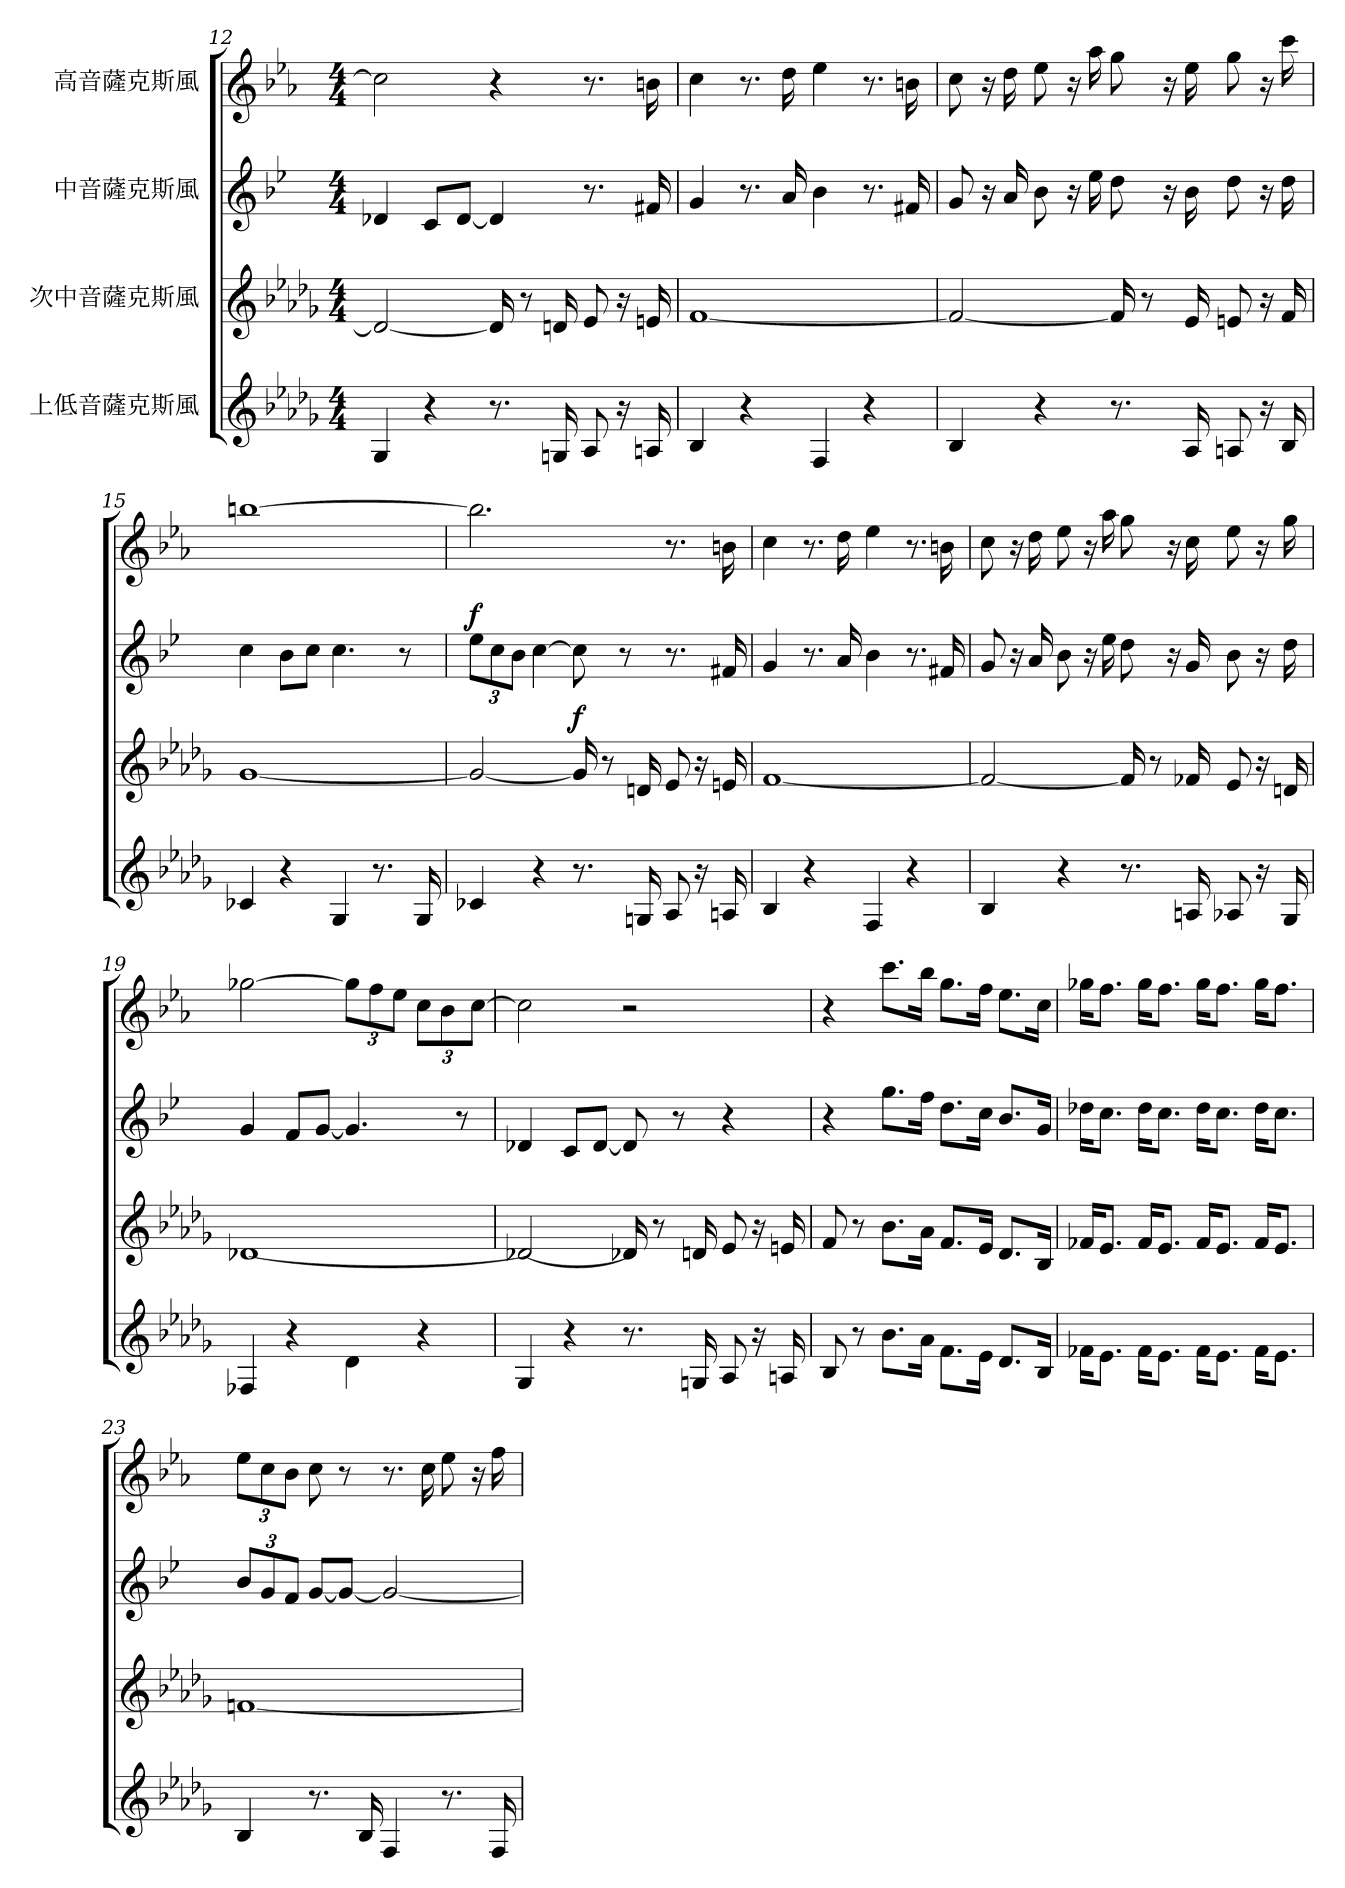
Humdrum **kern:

**kern	**kern	**dynam	**kern	**dynam	**kern
*part4	*part3	*part3	*part2	*part2	*part1
*staff4	*staff3	*staff3	*staff2	*staff2	*staff1
*I"上低音薩克斯風	*I"次中音薩克斯風	*	*I"中音薩克斯風	*	*I"高音薩克斯風
*clefG2	*clefG2	*	*clefG2	*	*clefG2
*ITrd12c21	*ITrd8c14	*	*ITrd5c9	*	*ITrd1c2
*k[b-e-a-d-g-]	*k[b-e-a-d-g-]	*	*k[b-e-a-d-g-]	*	*k[b-e-a-d-g-]
*M4/4	*M4/4	*	*M4/4	*	*M4/4
=12	=12	=12	=12	=12	=12
4GG-/	2D-/_	.	4F-X/	.	2b-\]
4r	.	.	8E-/L	.	.
.	.	.	[8F-/J	.	.
8.r	16D-/]	.	4F-/]	.	4r
.	8r	.	.	.	.
16GGn/	16Dn/	.	.	.	.
8AA-/	8E-/	.	8.r	.	8.r
16r	16r	.	.	.	.
16AAn/	16En/	.	16An/	.	16an\
=13	=13	=13	=13	=13	=13
4BB-/	[1F	.	4B-/	.	4b-\
4r	.	.	8.r	.	8.r
.	.	.	16c/	.	16cc\
4FF/	.	.	4d-\	.	4dd-\
4r	.	.	8.r	.	8.r
.	.	.	16An/	.	16an\
!!LO:PB:g=z
=14	=14	=14	=14	=14	=14
4BB-/	2F/_	.	8B-/	.	8b-\
.	.	.	16r	.	16r
.	.	.	16c/	.	16cc\
4r	.	.	8d-\	.	8dd-\
.	.	.	16r	.	16r
.	.	.	16g-\	.	16gg-\
8.r	16F/]	.	8f\	.	8ff\
.	8r	.	.	.	.
.	.	.	16r	.	16r
16AA-/	16E-/	.	16d-\	.	16dd-\
8AAn/	8En/	.	8f\	.	8ff\
16r	16r	.	16r	.	16r
16BB-/	16F/	.	16f\	.	16bb-\
=15	=15	=15	=15	=15	=15
4C-X/	[1G-	.	4e-\	.	[1aan
4r	.	.	8d-\L	.	.
.	.	.	8e-\J	.	.
4GG-/	.	.	4.e-\	.	.
8.r	.	.	.	.	.
.	.	.	8r	.	.
16GG-/	.	.	.	.	.
=16	=16	=16	=16	=16	=16
*	*	*	*Xbrackettup	*	*
!	!	!	!	!LO:DY:a	!
4C-X/	2G-/_	.	12g-\L	f	2.aa\]
.	.	.	12e-\	.	.
.	.	.	12d-\J	.	.
4r	.	.	[4e-\	.	.
!	!	!LO:DY:a	!	!	!
8.r	16G-/]	f	8e-\]	.	.
.	8r	.	.	.	.
.	.	.	8r	.	.
16GGn/	16Dn/	.	.	.	.
8AA-/	8E-/	.	8.r	.	8.r
16r	16r	.	.	.	.
16AAn/	16En/	.	16An/	.	16an\
=17	=17	=17	=17	=17	=17
4BB-/	[1F	.	4B-/	.	4b-\
4r	.	.	8.r	.	8.r
.	.	.	16c/	.	16cc\
4FF/	.	.	4d-\	.	4dd-\
4r	.	.	8.r	.	8.r
.	.	.	16An/	.	16an\
!!LO:LB:g=z
=18	=18	=18	=18	=18	=18
4BB-/	2F/_	.	8B-/	.	8b-\
.	.	.	16r	.	16r
.	.	.	16c/	.	16cc\
4r	.	.	8d-\	.	8dd-\
.	.	.	16r	.	16r
.	.	.	16g-\	.	16gg-\
8.r	16F/]	.	8f\	.	8ff\
.	8r	.	.	.	.
.	.	.	16r	.	16r
16AAn/	16F-X/	.	16B-/	.	16b-\
8AA-X/	8E-/	.	8d-\	.	8dd-\
16r	16r	.	16r	.	16r
16GG-/	16Dn/	.	16f\	.	16ff\
=19	=19	=19	=19	=19	=19
4FF-X/	[1D-X	.	4B-/	.	[2ff-X\
4r	.	.	8A-/L	.	.
.	.	.	[8B-/J	.	.
*	*	*	*	*	*Xbrackettup
4D-\	.	.	4.B-/]	.	12ff-\L]
.	.	.	.	.	12ee-\
.	.	.	.	.	12dd-\J
4r	.	.	.	.	12b-\L
.	.	.	.	.	12a-\
.	.	.	8r	.	.
.	.	.	.	.	[12b-\J
=20	=20	=20	=20	=20	=20
4GG-/	2D-X/_	.	4F-X/	.	2b-\]
4r	.	.	8E-/L	.	.
.	.	.	[8F-/J	.	.
8.r	16D-X/]	.	8F-/]	.	2r
.	8r	.	.	.	.
.	.	.	8r	.	.
16GGn/	16Dn/	.	.	.	.
8AA-/	8E-/	.	4r	.	.
16r	16r	.	.	.	.
16AAn/	16En/	.	.	.	.
!!LO:LB:g=z
=21	=21	=21	=21	=21	=21
8BB-/	8F/	.	4r	.	4r
8r	8r	.	.	.	.
8.B-\L	8.B-\L	.	8.b-\L	.	8.bb-\L
16A-\Jk	16A-\Jk	.	16a-\Jk	.	16aa-\Jk
8.F\L	8.F/L	.	8.f\L	.	8.ff\L
16E-\Jk	16E-/Jk	.	16e-\Jk	.	16ee-\Jk
8.D-/L	8.D-/L	.	8.d-/L	.	8.dd-\L
16BB-/Jk	16BB-/Jk	.	16B-/Jk	.	16b-\Jk
=22	=22	=22	=22	=22	=22
16F-X\KL	16F-X/KL	.	16f-X\KL	.	16ff-X\KL
8.E-\J	8.E-/J	.	8.e-\J	.	8.ee-\J
16F-\KL	16F-/KL	.	16f-\KL	.	16ff-\KL
8.E-\J	8.E-/J	.	8.e-\J	.	8.ee-\J
16F-\KL	16F-/KL	.	16f-\KL	.	16ff-\KL
8.E-\J	8.E-/J	.	8.e-\J	.	8.ee-\J
16F-\KL	16F-/KL	.	16f-\KL	.	16ff-\KL
8.E-\J	8.E-/J	.	8.e-\J	.	8.ee-\J
=23	=23	=23	=23	=23	=23
4BB-/	[1Fn	.	12d-/L	.	12dd-\L
.	.	.	12B-/	.	12b-\
.	.	.	12A-/J	.	12a-\J
8.r	.	.	[8B-/L	.	8b-\
.	.	.	8B-/J_	.	8r
16BB-/	.	.	.	.	.
4FF/	.	.	2B-/_	.	8.r
.	.	.	.	.	16b-\
8.r	.	.	.	.	8dd-\
.	.	.	.	.	16r
16FF/	.	.	.	.	16ee-\
=	=	=	=	=	=
*-	*-	*-	*-	*-	*-
